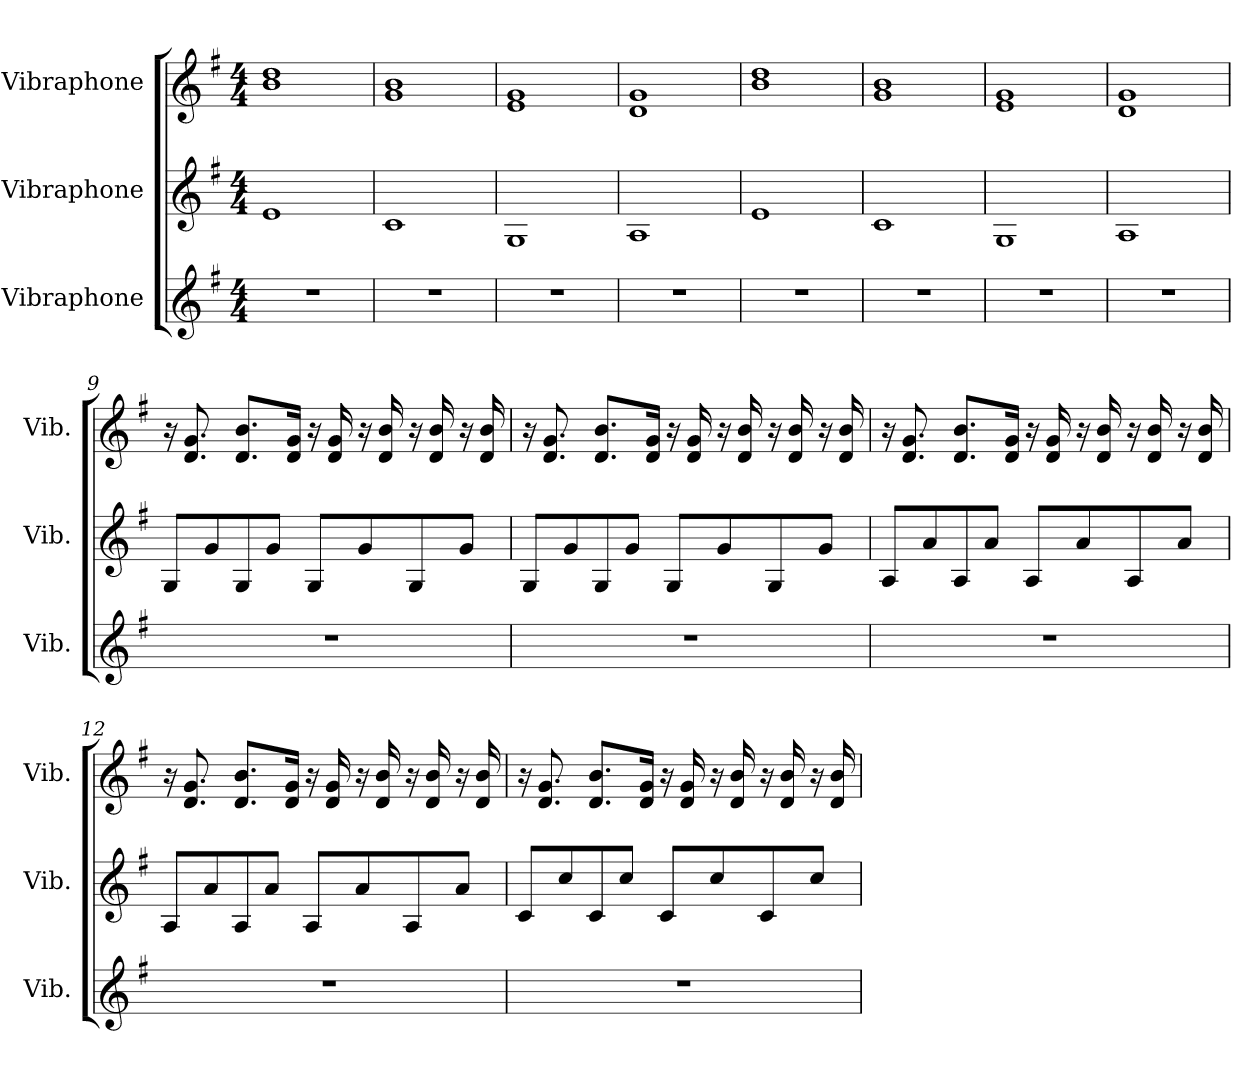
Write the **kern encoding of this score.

**kern	**kern	**kern
*part3	*part2	*part1
*staff3	*staff2	*staff1
*I"Vibraphone	*I"Vibraphone	*I"Vibraphone
*I'Vib.	*I'Vib.	*I'Vib.
*clefG2	*clefG2	*clefG2
*k[f#]	*k[f#]	*k[f#]
*M4/4	*M4/4	*M4/4
*MM110	*MM110	*MM110
=1	=1	=1
1r	1e	1b 1dd
=2	=2	=2
1r	1c	1g 1b
=3	=3	=3
1r	1G	1e 1g
=4	=4	=4
1r	1A	1d 1g
=5	=5	=5
1r	1e	1b 1dd
=6	=6	=6
1r	1c	1g 1b
=7	=7	=7
1r	1G	1e 1g
=8	=8	=8
1r	1A	1d 1g
=9	=9	=9
1r	8G/L	16r
.	.	8.d/ 8.g/
.	8g/	.
.	8G/	8.d/ 8.b/L
.	8g/J	.
.	.	16d/ 16g/Jk
.	8G/L	16r
.	.	16d/ 16g/
.	8g/	16r
.	.	16d/ 16b/
.	8G/	16r
.	.	16d/ 16b/
.	8g/J	16r
.	.	16d/ 16b/
!!LO:LB:g=z
=10	=10	=10
1r	8G/L	16r
.	.	8.d/ 8.g/
.	8g/	.
.	8G/	8.d/ 8.b/L
.	8g/J	.
.	.	16d/ 16g/Jk
.	8G/L	16r
.	.	16d/ 16g/
.	8g/	16r
.	.	16d/ 16b/
.	8G/	16r
.	.	16d/ 16b/
.	8g/J	16r
.	.	16d/ 16b/
=11	=11	=11
1r	8A/L	16r
.	.	8.d/ 8.g/
.	8a/	.
.	8A/	8.d/ 8.b/L
.	8a/J	.
.	.	16d/ 16g/Jk
.	8A/L	16r
.	.	16d/ 16g/
.	8a/	16r
.	.	16d/ 16b/
.	8A/	16r
.	.	16d/ 16b/
.	8a/J	16r
.	.	16d/ 16b/
!!LO:LB:g=z
=12	=12	=12
1r	8A/L	16r
.	.	8.d/ 8.g/
.	8a/	.
.	8A/	8.d/ 8.b/L
.	8a/J	.
.	.	16d/ 16g/Jk
.	8A/L	16r
.	.	16d/ 16g/
.	8a/	16r
.	.	16d/ 16b/
.	8A/	16r
.	.	16d/ 16b/
.	8a/J	16r
.	.	16d/ 16b/
=13	=13	=13
1r	8c/L	16r
.	.	8.d/ 8.g/
.	8cc/	.
.	8c/	8.d/ 8.b/L
.	8cc/J	.
.	.	16d/ 16g/Jk
.	8c/L	16r
.	.	16d/ 16g/
.	8cc/	16r
.	.	16d/ 16b/
.	8c/	16r
.	.	16d/ 16b/
.	8cc/J	16r
.	.	16d/ 16b/
=	=	=
*-	*-	*-
